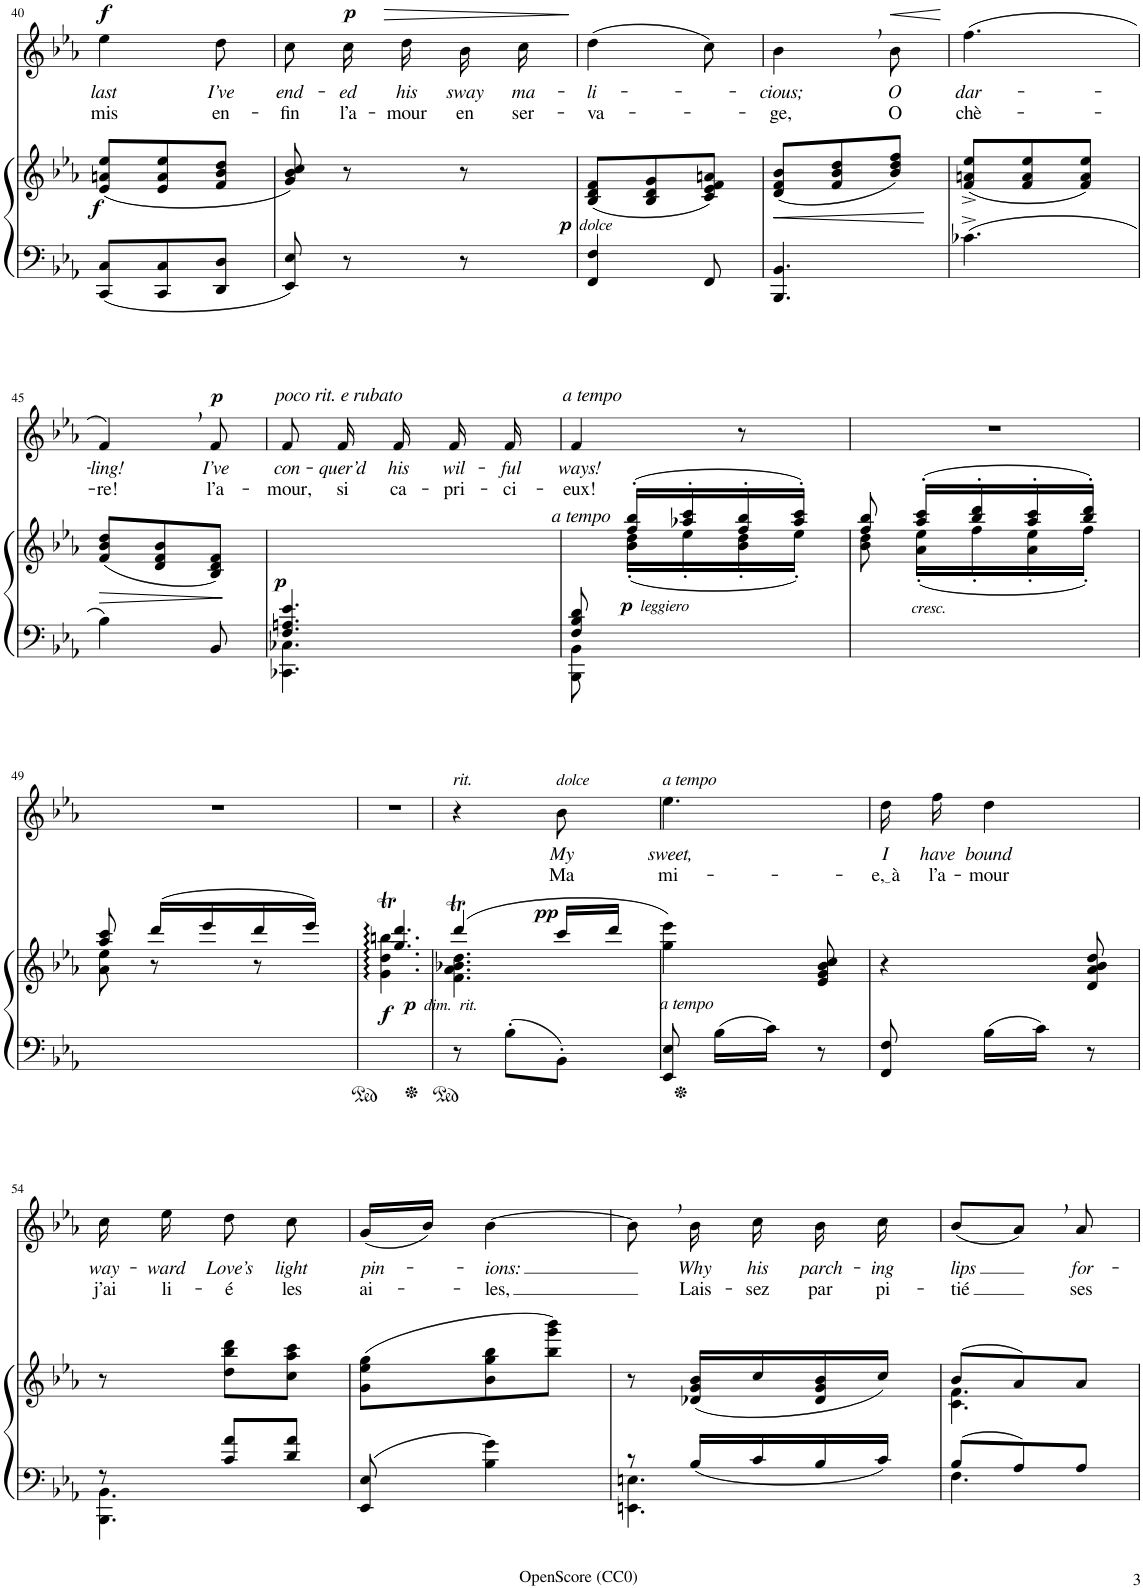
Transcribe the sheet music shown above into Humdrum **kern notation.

**kern	**kern	**dynam	**kern	**text	**text	**dynam
*part2	*part2	*part2	*part1	*part1	*part1	*part1
*staff3	*staff2	*staff2/3	*staff1	*staff1	*staff1	*staff1
*I"Piano	*	*	*I"Voice	*	*	*
*I'Pno	*	*	*	*	*	*
!!LO:PB:g=z
*clefF4	*clefG2	*	*clefG2	*	*	*
*k[b-e-a-]	*k[b-e-a-]	*	*k[b-e-a-]	*	*	*
*M3/8	*M3/8	*	*M3/8	*	*	*
=40	=40	=40	=40	=40	=40	=40
!	!	!LO:DY:b	!	!LO:LY:b	!LO:LY:b	!LO:DY:a
8CC/ 8C/L	(8e-/ 8an/ 8ee-/L	f	4ee-\	last	mis	f
8CC/ 8C/	8e-/ 8a/ 8ee-/	.	.	.	.	.
!	!	!	!	!LO:LY:b	!LO:LY:b	!
8DD/ 8D/J	8f/ 8b-/ 8dd/J	.	8dd\	I’ve	en-	.
=41	=41	=41	=41	=41	=41	=41
!	!	!	!	!LO:LY:b	!LO:LY:b	!
8EE-/ 8E-/	8g/ 8b-/ 8cc/)	.	8cc\	end-	-fin	.
!	!	!	!	!LO:LY:b	!LO:LY:b	!LO:HP:b
!	!	!	!	!	!	!LO:DY:n=1:a
8r	8r	.	16cc\	-ed	l’a-	> p
!	!	!	!	!LO:LY:b	!LO:LY:b	!
.	.	.	16dd\	his	-mour	.
!	!	!	!	!LO:LY:b	!LO:LY:b	!
8r	8r	.	16b-\	sway	en	.
!	!	!	!	!LO:LY:b	!LO:LY:b	!
.	.	.	16cc\	ma-	ser-	.
.	.	.	.	.	.	]
=42	=42	=42	=42	=42	=42	=42
!	!	!LO:DY:b	!	!LO:LY:b	!LO:LY:b	!
!	!	!LO:DY:n=1:b	!	!	!	!
4FF/ 4F/	(8B-/ 8d/ 8f/L	p other-dynamics	(4dd\	-li-	-va-	.
.	8B-/ 8d/ 8g/	.	.	.	.	.
8FF/	8c/ 8e-/ 8f/ 8an/J)	.	8cc\)	.	.	.
=43	=43	=43	=43	=43	=43	=43
!	!	!LO:HP:b	!	!LO:LY:b	!LO:LY:b	!
4.BBB-/ 4.BB-/	(8d/ 8f/ 8b-/L	<	4b-'~,\	-cious;	-ge,	.
.	8f/ 8b-/ 8dd/	.	.	.	.	.
!	!	!	!	!LO:LY:b	!LO:LY:b	!LO:HP:b
.	8b-/ 8dd/ 8ff/J)	.	8b-\	O	O	<
.	.	[	.	.	.	[
=44	=44	=44	=44	=44	=44	=44
!	!	!	!	!LO:LY:b	!LO:LY:b	!
4.c-X^\	(8f/^ 8an/^ 8ee-/^L	.	(4.ff\	dar-	chè-	.
.	8f/ 8a/ 8ee-/	.	.	.	.	.
.	8f/ 8a/ 8ee-/J)	.	.	.	.	.
!!LO:LB:g=z
=45	=45	=45	=45	=45	=45	=45
!	!	!LO:HP:b	!	!LO:LY:b	!LO:LY:b	!
4B-\	(8f/ 8b-/ 8dd/L	>	4f,/)	-ling!	-re!	.
.	8d/ 8f/ 8b-/	.	.	.	.	.
!	!	!	!	!LO:LY:b	!LO:LY:b	!LO:DY:a
8BB-/	8B-/ 8d/ 8f/J)	]	8f/	I’ve	l’a-	p
=46	=46	=46	=46	=46	=46	=46
*^	*	*	*	*	*	*
!	!	!	!	!LO:TX:a:i:t=poco rit. e rubato	!	!	!
!	!	!	!LO:DY:b	!	!LO:LY:b	!LO:LY:b	!
4.F/ 4.An/ 4.e-/	4.CC-X\ 4.C-X\	4.ryy	p	8f/	con-	-mour,	.
!	!	!	!	!	!LO:LY:b	!LO:LY:b	!
.	.	.	.	16f;</	-quer’d	si	.
!	!	!	!	!	!LO:LY:b	!LO:LY:b	!
.	.	.	.	16f/	his	ca-	.
!	!	!	!	!	!LO:LY:b	!LO:LY:b	!
.	.	.	.	16f/	wil-	-pri-	.
!	!	!	!	!	!LO:LY:b	!LO:LY:b	!
.	.	.	.	16f/	-ful	-ci-	.
=47	=47	=47	=47	=47	=47	=47	=47
*	*	*^	*	*	*	*	*
!	!	!	!	!	!LO:TX:a:i:t=a tempo	!	!	!
!	!	!LO:TX:a:i:t=a tempo	!	!	!	!	!	!
!	!	!	!	!	!	!LO:LY:b	!LO:LY:b	!
8F/ 8B-/ 8d/	8BBB-\ 8BB-\	8ryy	8ryy	.	4f/	ways!	-eux!	.
!	!	!	!	!LO:DY:a=2	!	!	!	!
!	!	!	!	!LO:DY:n=1:a=2	!	!	!	!
4ryy	4ryy	(>16ff/'> 16bb-/'>LL	(<16b-\'< 16dd\'<LL	p other-dynamics	.	.	.	.
.	.	16aa-X/'> 16ccc/'>	16ee-'<\	.	.	.	.	.
.	.	16ff/'> 16bb-/'>	16b-\'< 16dd\'<	.	8r	.	.	.
.	.	16aa-/'> 16ccc/'>JJ)	16ee-'<\JJ)	.	.	.	.	.
*v	*v	*	*	*	*	*	*	*
=48	=48	=48	=48	=48	=48	=48	=48
8ryy	8ff/ 8bb-/	8b-\ 8dd\	.	4.r	.	.	.
!LO:TX:a:i:t=cresc.	!	!	!	!	!	!	!
4ryy	(>16aa-/'> 16ccc/'>LL	(<16a-\'< 16ee-\'<LL	.	.	.	.	.
.	16bb-/'> 16ddd/'>	16ff'<\	.	.	.	.	.
.	16aa-/'> 16ccc/'>	16a-\'< 16ee-\'<	.	.	.	.	.
.	16bb-/'> 16ddd/'>JJ)	16ff'<\JJ)	.	.	.	.	.
!!LO:LB:g=z
=49	=49	=49	=49	=49	=49	=49	=49
8ryy	8aa-/ 8ccc/	8a-\ 8ee-\	.	4.r	.	.	.
8r	(>16ddd/LL	4ryy	.	.	.	.	.
.	16eee-/	.	.	.	.	.	.
8r	16ddd/	.	.	.	.	.	.
.	16eee-/JJ)	.	.	.	.	.	.
=50	=50	=50	=50	=50	=50	=50	=50
*	*ped	*	*	*	*	*	*
!	!	!	!LO:DY:a=2	!	!	!	!
4.ryy	4.gg/T 4.ddd/T	4.g\ 4.dd\ 4.bbn\	f	4.r	.	.	.
=51	=51	=51	=51	=51	=51	=51	=51
*	*Xped	*	*	*	*	*	*
!	!	!	!	!LO:TX:a:i:t=rit.	!	!	!
!	!	!	!LO:DY:b	!	!	!	!
!	!	!	!LO:DY:n=1:b	!	!	!	!
8r	(4dddt/	4.f\ 4.a-\ 4.b-X\ 4.dd\	p other-dynamics	4r	.	.	.
8B-'\L	.	.	.	.	.	.	.
!	!	!	!	!LO:TX:a:i:t=dolce	!	!	!
!	!	!	!LO:DY:n=2:a	!	!LO:LY:b	!LO:LY:b	!
8BB-'\J	16ccc/LL	.	pp	8b-\	My	Ma	.
.	16ddd/JJ	.	.	.	.	.	.
*	*v	*v	*	*	*	*	*
=52	=52	=52	=52	=52	=52	=52
!	!	!	!LO:TX:a:i:t=a tempo	!	!	!
!	!LO:TX:b:i:t=a tempo	!	!	!	!	!
!	!	!	!	!LO:LY:b	!LO:LY:b	!
8EE-/ 8E-/	4gg\ 4eee-\)	.	4.ee-\	sweet,	mi-	.
16B-\LL	.	.	.	.	.	.
16c\JJ	.	.	.	.	.	.
8r	8e-/ 8g/ 8b-/ 8cc/	.	.	.	.	.
=53	=53	=53	=53	=53	=53	=53
!	!	!	!	!LO:LY:b	!LO:LY:b	!
8FF/ 8F/	4r	.	16dd\	I	e, à	.
!	!	!	!	!LO:LY:b	!LO:LY:b	!
.	.	.	16ff\	have	l’a-	.
!	!	!	!	!LO:LY:b	!LO:LY:b	!
16B-\LL	.	.	4dd\	bound	-mour	.
16c\JJ	.	.	.	.	.	.
8r	8d/ 8a-/ 8b-/ 8dd/	.	.	.	.	.
!!LO:LB:g=z
=54	=54	=54	=54	=54	=54	=54
*^	*	*	*	*	*	*
!	!	!	!	!	!LO:LY:b	!LO:LY:b	!
8r	4.BBB-\ 4.BB-\	8r	.	16cc\	way-	j’ai	.
!	!	!	!	!	!LO:LY:b	!LO:LY:b	!
.	.	.	.	16ee-\	-ward	li-	.
!	!	!	!	!	!LO:LY:b	!LO:LY:b	!
8c/ 8a-/L	.	8dd\ 8bb-\ 8ddd\L	.	8dd\	Love’s	-é	.
!	!	!	!	!	!LO:LY:b	!LO:LY:b	!
8d/ 8a-/J	.	8cc\ 8aa-\ 8ccc\J	.	8cc\	light	les	.
*v	*v	*	*	*	*	*	*
=55	=55	=55	=55	=55	=55	=55
!	!	!	!	!LO:LY:b	!LO:LY:b	!
8EE-/ 8E-/	(8g\ 8ee-\ 8gg\L	.	(16g/LL	pin-	ai-	.
.	.	.	16b-/JJ)	.	.	.
!	!	!	!	!LO:LY:b	!LO:LY:b	!
4B-\ 4g\	8b-\ 8gg\ 8bb-\	.	[4b-\	-ions:	-les,	.
.	8bb-\ 8ggg\ 8bbb-\J)	.	.	.	.	.
=56	=56	=56	=56	=56	=56	=56
*^	*	*	*	*	*	*
8r	4.EEn\ 4.En\	8r	.	8b-'~,\]	.	.	.
!	!	!	!	!	!LO:LY:b	!LO:LY:b	!
16B-/LL	.	(16d-X/ 16g/ 16b-/LL	.	16b-\	Why	Lais-	.
!	!	!	!	!	!LO:LY:b	!LO:LY:b	!
16c/	.	16cc/	.	16cc\	his	-sez	.
!	!	!	!	!	!LO:LY:b	!LO:LY:b	!
16B-/	.	16d-/ 16g/ 16b-/	.	16b-\	parch-	par	.
!	!	!	!	!	!LO:LY:b	!LO:LY:b	!
16c/JJ	.	16cc/JJ)	.	16cc\	-ing	pi-	.
=57	=57	=57	=57	=57	=57	=57	=57
*	*	*^	*	*	*	*	*
!	!	!	!	!	!	!LO:LY:b	!LO:LY:b	!
8B-/L	4.F\	(8b-/L	4.c\ 4.f\	.	(8b-/L	lips	-tié	.
8A-/	.	8a-/)	.	.	8a-,/J)	.	.	.
!	!	!	!	!	!	!LO:LY:b	!LO:LY:b	!
8A-/J	.	8a-/J	.	.	8a-/	for-	ses	.
*v	*v	*	*	*	*	*	*	*
*	*v	*v	*	*	*	*	*
=	=	=	=	=	=	=
*-	*-	*-	*-	*-	*-	*-
